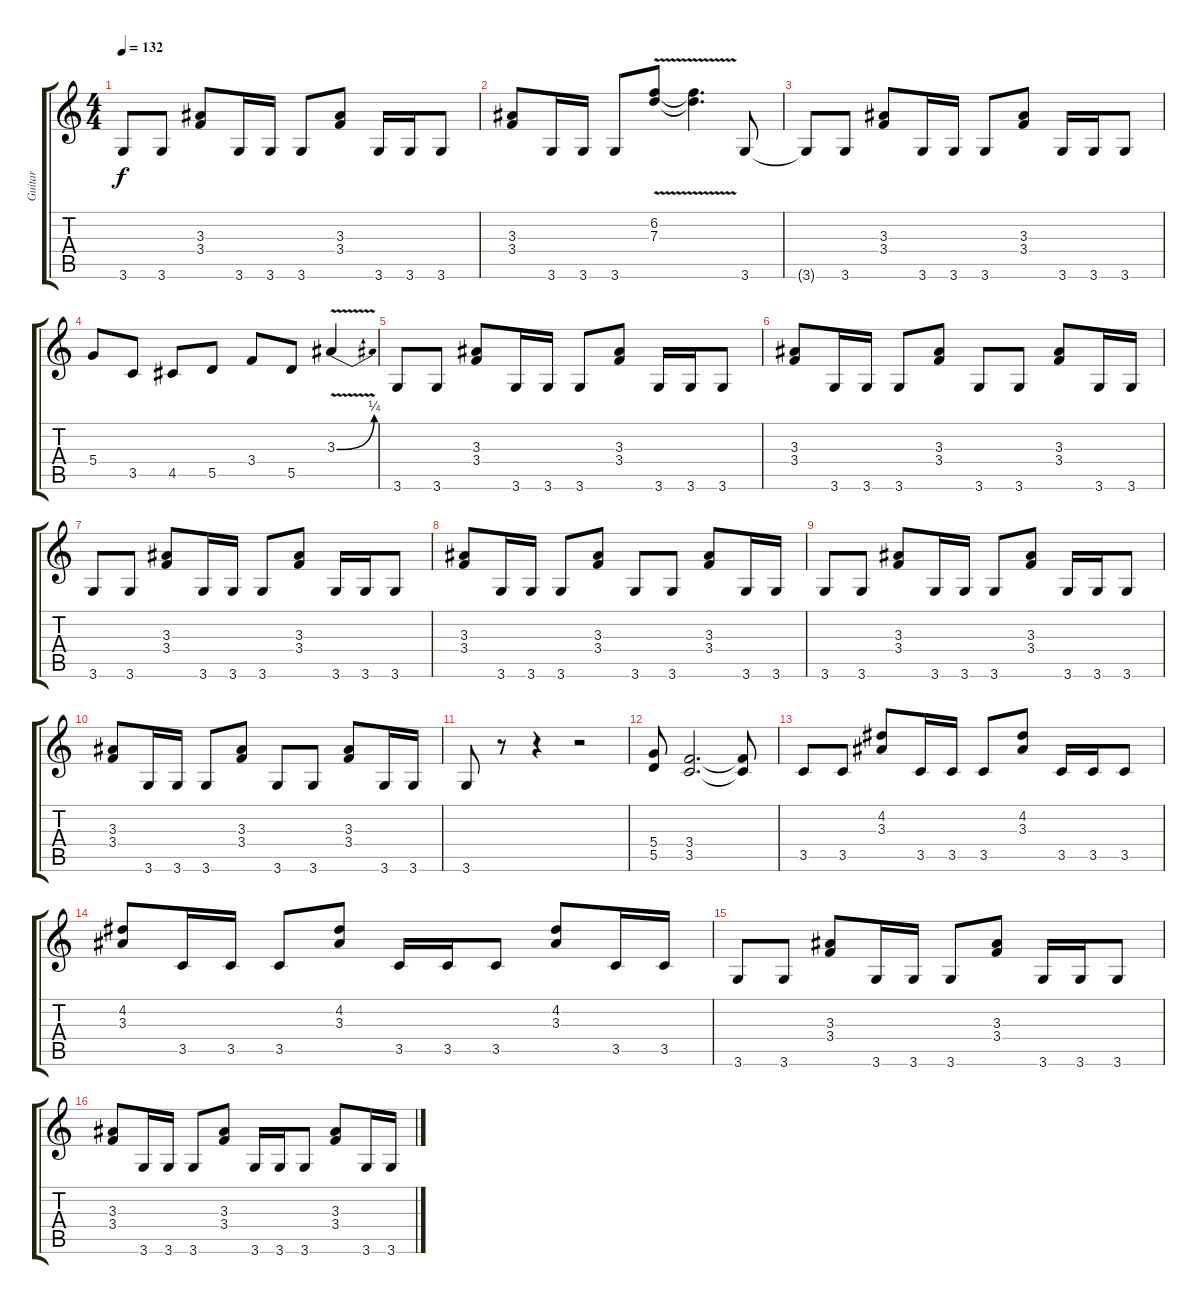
\track ("Guitar" "Guitar") {instrument overdrivenguitar}
\staff {score tabs}
\tuning (E4 B3 G3 D3 A2 E2) {hide}
\ts (4 4)
\tempo 132
\clef g2
\ks c
3.6.8{dy f instrument overdrivenguitar} 3.6.8 (3.3 3.4).8 3.6.16 3.6.16 3.6.8 (3.3 3.4).8 3.6.16 3.6.16 3.6.8 |
(3.3 3.4).8 3.6.16 3.6.16 3.6.8 (6.2{v} 7.3{v}).8 (6.2{t} 7.3{t}).4{d} 3.6.8 |
3.6{t}.8 3.6.8 (3.3 3.4).8 3.6.16 3.6.16 3.6.8 (3.3 3.4).8 3.6.16 3.6.16 3.6.8 |
5.4.8 3.5.8 4.5.8 5.5.8 3.4.8 5.5.8 3.3{be (bend 0 0 60 1) v}.4 |
3.6.8 3.6.8 (3.3 3.4).8 3.6.16 3.6.16 3.6.8 (3.3 3.4).8 3.6.16 3.6.16 3.6.8 |
(3.3 3.4).8 3.6.16 3.6.16 3.6.8 (3.3 3.4).8 3.6.8 3.6.8 (3.3 3.4).8 3.6.16 3.6.16 |
3.6.8 3.6.8 (3.3 3.4).8 3.6.16 3.6.16 3.6.8 (3.3 3.4).8 3.6.16 3.6.16 3.6.8 |
(3.3 3.4).8 3.6.16 3.6.16 3.6.8 (3.3 3.4).8 3.6.8 3.6.8 (3.3 3.4).8 3.6.16 3.6.16 |
3.6.8 3.6.8 (3.3 3.4).8 3.6.16 3.6.16 3.6.8 (3.3 3.4).8 3.6.16 3.6.16 3.6.8 |
(3.3 3.4).8 3.6.16 3.6.16 3.6.8 (3.3 3.4).8 3.6.8 3.6.8 (3.3 3.4).8 3.6.16 3.6.16 |
3.6.8 r.8 r.4 r.2 |
(5.4 5.5).8 (3.4 3.5).2{d} (3.4{t} 3.5{t}).8 |
3.5.8 3.5.8 (4.2 3.3).8 3.5.16 3.5.16 3.5.8 (4.2 3.3).8 3.5.16 3.5.16 3.5.8 |
(4.2 3.3).8 3.5.16 3.5.16 3.5.8 (4.2 3.3).8 3.5.16 3.5.16 3.5.8 (4.2 3.3).8 3.5.16 3.5.16 |
3.6.8 3.6.8 (3.3 3.4).8 3.6.16 3.6.16 3.6.8 (3.3 3.4).8 3.6.16 3.6.16 3.6.8 |
(3.3 3.4).8 3.6.16 3.6.16 3.6.8 (3.3 3.4).8 3.6.16 3.6.16 3.6.8 (3.3 3.4).8 3.6.16 3.6.16
